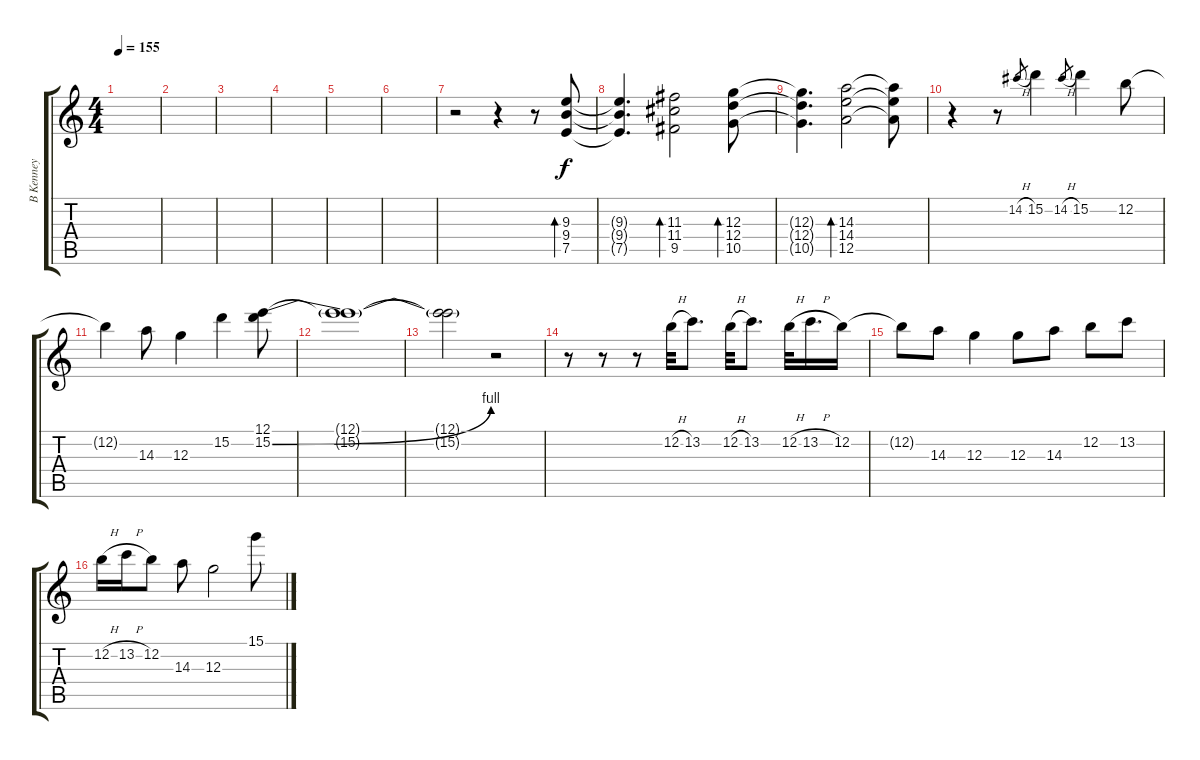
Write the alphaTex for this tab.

\track ("B Kenney" "B Kenney") {instrument distortionguitar}
\staff {score tabs}
\tuning (E4 B3 G3 D3 A2 E2) {hide}
\ts (4 4)
\tempo 155
\clef g2
\ks c
|
|
|
|
|
|
r.2 r.4 r.8 (9.3 9.4 7.5).8{bd 480} |
(9.3{t} 9.4{t} 7.5{t}).4{d} (11.3 11.4 9.5).2{bd 480} (12.3 12.4 10.5).8{bd 480} |
(12.3{t} 12.4{t} 10.5{t}).4{d} (14.3 14.4 12.5).2{bd 480} (14.3{t} 14.4{t} 12.5{t}).8 |
r.4 r.8 14.2{h}.8{gr} 15.2.4 14.2{h}.8{gr} 15.2.4 12.2.8 |
12.2{t}.4 14.3.8 12.3.4 15.2.4 (12.1 15.2{be (bend 0 0 60 4)}).8 |
(12.1{t} 15.2{t}).1 |
(12.1{t} 15.2{t}).2 r.2 |
r.8 r.8 r.8 12.2{h}.32 13.2.8{d} 12.2{h}.32 13.2.8{d} 12.2{h}.32 13.2{h}.16{d} 12.2.16 |
12.2{t}.8 14.3.8 12.3.4 12.3.8 14.3.8 12.2.8 13.2.8 |
12.2{h}.16 13.2{h}.16 12.2.8 14.3.8 12.3.2 15.1.8
